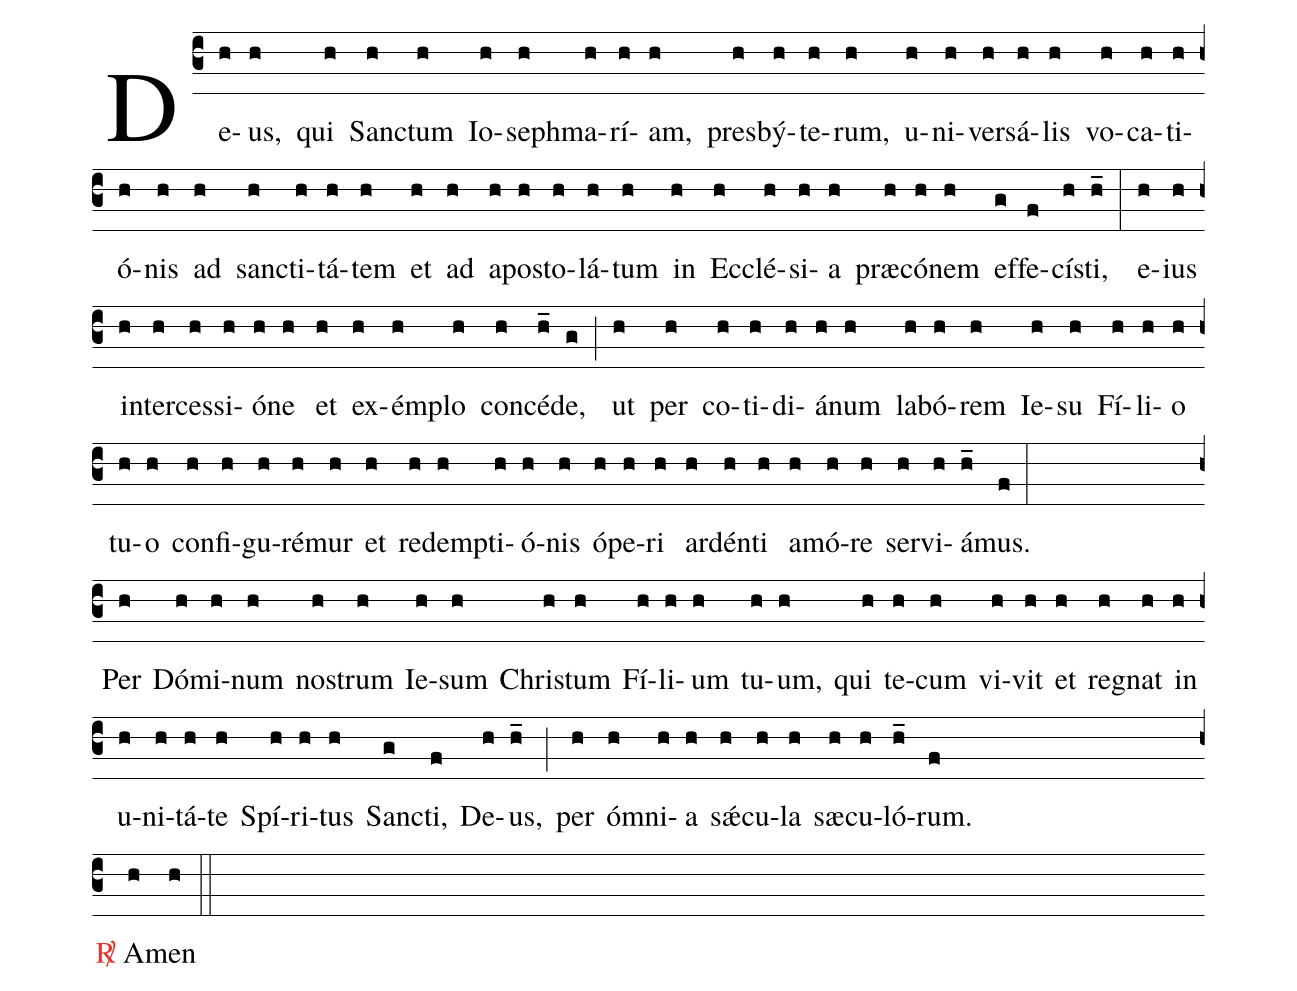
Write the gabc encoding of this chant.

%%
(c3)De(h)us,(h) qui(h) San(h)ctum(h) Io(h)se(h)phma(h)rí(h)am,(h) pres(h)bý(h)te(h)rum,(h) u(h)ni(h)ver(h)sá(h)lis(h) vo(h)ca(h)ti(h)ó(h)nis(h)
ad(h) san(h)cti(h)tá(h)tem(h) et(h) ad(h) a(h)po(h)sto(h)lá(h)tum(h) in(h) Ec(h)clé(h)si(h)a(h) præ(h)có(h)nem(h)
ef(g)fe(f)cí(h)sti,(h_) (:) e(h)ius(h) in(h)ter(h)ces(h)si(h)ó(h)ne(h) et(h) ex(h)ém(h)plo(h) con(h)cé(h_)de,(g) (;) ut(h) per(h) co(h)ti(h)di(h)á(h)num(h)
la(h)bó(h)rem(h) Ie(h)su(h) Fí(h)li(h)o(h) tu(h)o(h) con(h)fi(h)gu(h)ré(h)mur(h) et(h) red(h)em(h)pti(h)ó(h)nis(h) ó(h)pe(h)ri(h) ar(h)dén(h)ti(h)
a(h)mó(h)re(h) ser(h)vi(h)á(h_)mus.(f) (:) (Z)
Per(h) Dó(h)mi(h)num(h) no(h)strum(h) Ie(h)sum(h) Chri(h)stum(h) Fí(h)li(h)um(h) tu(h)um,(h) qui(h) te(h)cum(h) vi(h)vit(h) et(h) re(h)gnat(h) in(h) u(h)ni(h)tá(h)te(h) Spí(h)ri(h)tus(h) San(g)cti,(f) De(h)us,(h_) (;) per(h) óm(h)ni(h)a(h) s<v>\'\ae</v>(h)cu(h)la(h) sæ(h)cu(h)ló(h_)rum.(f) (Z)
<c><sp>R/</sp></c> A(h)men(h) (::) (Z)
